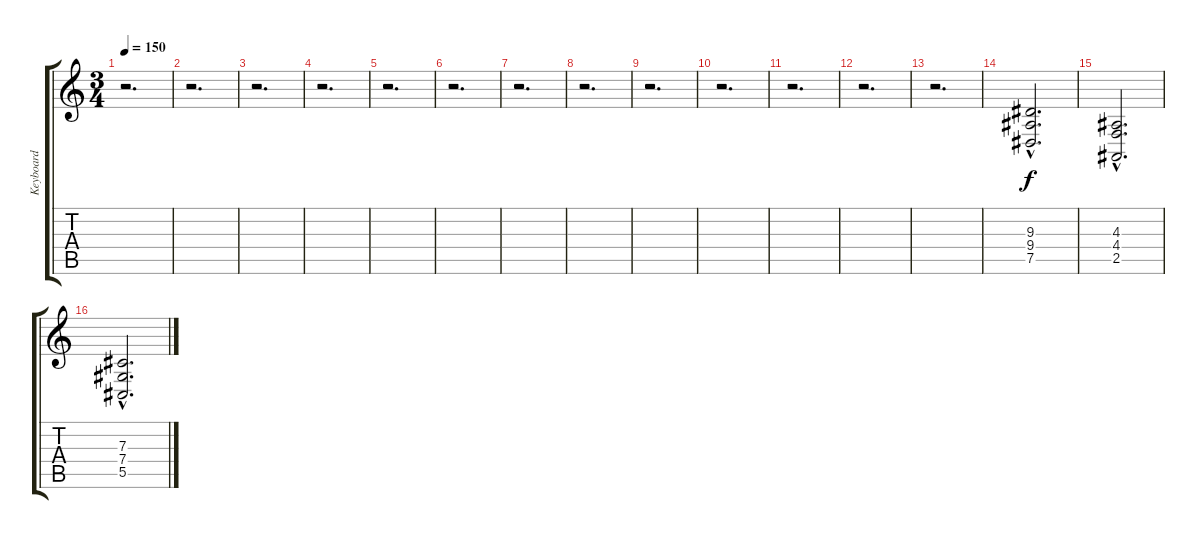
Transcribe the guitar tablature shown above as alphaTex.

\track ("Keyboard" "Keyboard") {instrument stringensemble1}
\staff {score tabs}
\tuning (Eb4 Bb3 Gb3 Db3 Ab2 Eb2) {hide}
\ts (3 4)
\tempo 150
\clef g2
\ks c
r.2{d dy f} |
r.2{d} |
r.2{d} |
r.2{d} |
r.2{d} |
r.2{d} |
r.2{d} |
r.2{d} |
r.2{d} |
r.2{d} |
r.2{d} |
r.2{d} |
r.2{d} |
(9.3{hac} 9.4{hac} 7.5{hac}).2{d} |
(4.3{hac} 4.4{hac} 2.5{hac}).2{d} |
(7.3{hac} 7.4{hac} 5.5{hac}).2{d}
